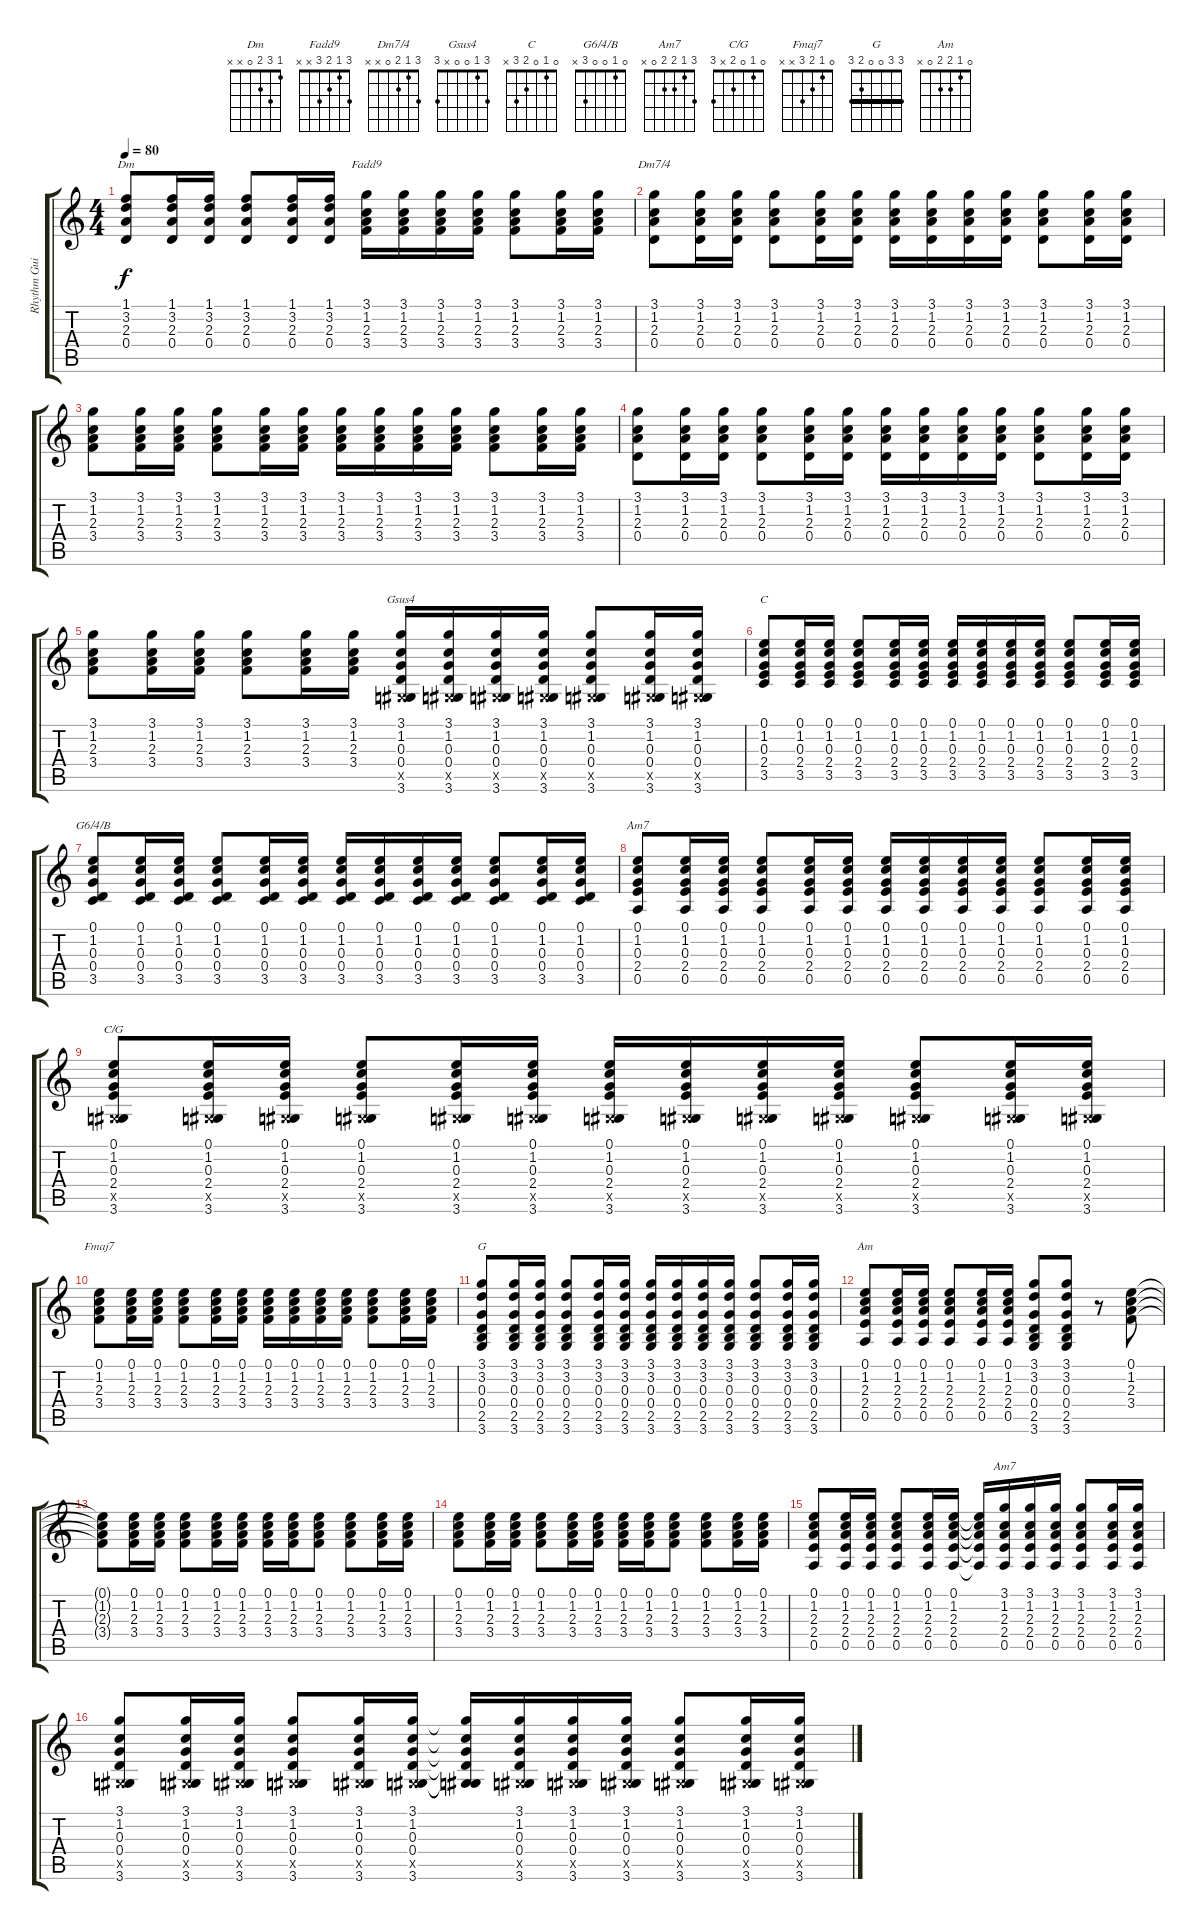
\track ("Rhythm Guitar" "Rhythm Gui") {instrument acousticguitarsteel}
\staff {score tabs}
\tuning (E4 B3 G3 D3 A2 E2) {hide}
\chord ("Dm" 1 3 2 0 x x)
\chord ("Fadd9" 3 1 2 3 x x)
\chord ("Dm7/4" 3 1 2 0 x x)
\chord ("Gsus4" 3 1 0 0 x 3)
\chord ("C" 0 1 0 2 3 x)
\chord ("G6/4/B" 0 1 0 0 3 x)
\chord ("Am7" 0 1 0 2 0 x)
\chord ("C/G" 0 1 0 2 x 3)
\chord ("Fmaj7" 0 1 2 3 x x)
\chord ("G" 3 3 0 0 2 3) {barre 3}
\chord ("Am" 0 1 2 2 0 x)
\chord ("Am7" 3 1 2 2 0 x)
\ts (4 4)
\tempo 80
\clef g2
\ks c
(1.1 3.2 2.3 0.4).8{ch "Dm" dy f} (1.1 3.2 2.3 0.4).16 (1.1 3.2 2.3 0.4).16 (1.1 3.2 2.3 0.4).8 (1.1 3.2 2.3 0.4).16 (1.1 3.2 2.3 0.4).16 (3.1 1.2 2.3 3.4).16{ch "Fadd9"} (3.1 1.2 2.3 3.4).16 (3.1 1.2 2.3 3.4).16 (3.1 1.2 2.3 3.4).16 (3.1 1.2 2.3 3.4).8 (3.1 1.2 2.3 3.4).16 (3.1 1.2 2.3 3.4).16 |
(3.1 1.2 2.3 0.4).8{ch "Dm7/4"} (3.1 1.2 2.3 0.4).16 (3.1 1.2 2.3 0.4).16 (3.1 1.2 2.3 0.4).8 (3.1 1.2 2.3 0.4).16 (3.1 1.2 2.3 0.4).16 (3.1 1.2 2.3 0.4).16 (3.1 1.2 2.3 0.4).16 (3.1 1.2 2.3 0.4).16 (3.1 1.2 2.3 0.4).16 (3.1 1.2 2.3 0.4).8 (3.1 1.2 2.3 0.4).16 (3.1 1.2 2.3 0.4).16 |
(3.1 1.2 2.3 3.4).8 (3.1 1.2 2.3 3.4).16 (3.1 1.2 2.3 3.4).16 (3.1 1.2 2.3 3.4).8 (3.1 1.2 2.3 3.4).16 (3.1 1.2 2.3 3.4).16 (3.1 1.2 2.3 3.4).16 (3.1 1.2 2.3 3.4).16 (3.1 1.2 2.3 3.4).16 (3.1 1.2 2.3 3.4).16 (3.1 1.2 2.3 3.4).8 (3.1 1.2 2.3 3.4).16 (3.1 1.2 2.3 3.4).16 |
(3.1 1.2 2.3 0.4).8 (3.1 1.2 2.3 0.4).16 (3.1 1.2 2.3 0.4).16 (3.1 1.2 2.3 0.4).8 (3.1 1.2 2.3 0.4).16 (3.1 1.2 2.3 0.4).16 (3.1 1.2 2.3 0.4).16 (3.1 1.2 2.3 0.4).16 (3.1 1.2 2.3 0.4).16 (3.1 1.2 2.3 0.4).16 (3.1 1.2 2.3 0.4).8 (3.1 1.2 2.3 0.4).16 (3.1 1.2 2.3 0.4).16 |
(3.1 1.2 2.3 3.4).8 (3.1 1.2 2.3 3.4).16 (3.1 1.2 2.3 3.4).16 (3.1 1.2 2.3 3.4).8 (3.1 1.2 2.3 3.4).16 (3.1 1.2 2.3 3.4).16 (3.1 1.2 0.3 0.4 -1.5{x} 3.6).16{ch "Gsus4"} (3.1 1.2 0.3 0.4 -1.5{x} 3.6).16 (3.1 1.2 0.3 0.4 -1.5{x} 3.6).16 (3.1 1.2 0.3 0.4 -1.5{x} 3.6).16 (3.1 1.2 0.3 0.4 -1.5{x} 3.6).8 (3.1 1.2 0.3 0.4 -1.5{x} 3.6).16 (3.1 1.2 0.3 0.4 -1.5{x} 3.6).16 |
(0.1 1.2 0.3 2.4 3.5).8{ch "C"} (0.1 1.2 0.3 2.4 3.5).16 (0.1 1.2 0.3 2.4 3.5).16 (0.1 1.2 0.3 2.4 3.5).8 (0.1 1.2 0.3 2.4 3.5).16 (0.1 1.2 0.3 2.4 3.5).16 (0.1 1.2 0.3 2.4 3.5).16 (0.1 1.2 0.3 2.4 3.5).16 (0.1 1.2 0.3 2.4 3.5).16 (0.1 1.2 0.3 2.4 3.5).16 (0.1 1.2 0.3 2.4 3.5).8 (0.1 1.2 0.3 2.4 3.5).16 (0.1 1.2 0.3 2.4 3.5).16 |
(0.1 1.2 0.3 0.4 3.5).8{ch "G6/4/B"} (0.1 1.2 0.3 0.4 3.5).16 (0.1 1.2 0.3 0.4 3.5).16 (0.1 1.2 0.3 0.4 3.5).8 (0.1 1.2 0.3 0.4 3.5).16 (0.1 1.2 0.3 0.4 3.5).16 (0.1 1.2 0.3 0.4 3.5).16 (0.1 1.2 0.3 0.4 3.5).16 (0.1 1.2 0.3 0.4 3.5).16 (0.1 1.2 0.3 0.4 3.5).16 (0.1 1.2 0.3 0.4 3.5).8 (0.1 1.2 0.3 0.4 3.5).16 (0.1 1.2 0.3 0.4 3.5).16 |
(0.1 1.2 0.3 2.4 0.5).8{ch "Am7"} (0.1 1.2 0.3 2.4 0.5).16 (0.1 1.2 0.3 2.4 0.5).16 (0.1 1.2 0.3 2.4 0.5).8 (0.1 1.2 0.3 2.4 0.5).16 (0.1 1.2 0.3 2.4 0.5).16 (0.1 1.2 0.3 2.4 0.5).16 (0.1 1.2 0.3 2.4 0.5).16 (0.1 1.2 0.3 2.4 0.5).16 (0.1 1.2 0.3 2.4 0.5).16 (0.1 1.2 0.3 2.4 0.5).8 (0.1 1.2 0.3 2.4 0.5).16 (0.1 1.2 0.3 2.4 0.5).16 |
(0.1 1.2 0.3 2.4 -1.5{x} 3.6).8{ch "C/G"} (0.1 1.2 0.3 2.4 -1.5{x} 3.6).16 (0.1 1.2 0.3 2.4 -1.5{x} 3.6).16 (0.1 1.2 0.3 2.4 -1.5{x} 3.6).8 (0.1 1.2 0.3 2.4 -1.5{x} 3.6).16 (0.1 1.2 0.3 2.4 -1.5{x} 3.6).16 (0.1 1.2 0.3 2.4 -1.5{x} 3.6).16 (0.1 1.2 0.3 2.4 -1.5{x} 3.6).16 (0.1 1.2 0.3 2.4 -1.5{x} 3.6).16 (0.1 1.2 0.3 2.4 -1.5{x} 3.6).16 (0.1 1.2 0.3 2.4 -1.5{x} 3.6).8 (0.1 1.2 0.3 2.4 -1.5{x} 3.6).16 (0.1 1.2 0.3 2.4 -1.5{x} 3.6).16 |
(0.1 1.2 2.3 3.4).8{ch "Fmaj7"} (0.1 1.2 2.3 3.4).16 (0.1 1.2 2.3 3.4).16 (0.1 1.2 2.3 3.4).8 (0.1 1.2 2.3 3.4).16 (0.1 1.2 2.3 3.4).16 (0.1 1.2 2.3 3.4).16 (0.1 1.2 2.3 3.4).16 (0.1 1.2 2.3 3.4).16 (0.1 1.2 2.3 3.4).16 (0.1 1.2 2.3 3.4).8 (0.1 1.2 2.3 3.4).16 (0.1 1.2 2.3 3.4).16 |
(3.1 3.2 0.3 0.4 2.5 3.6).8{ch "G"} (3.1 3.2 0.3 0.4 2.5 3.6).16 (3.1 3.2 0.3 0.4 2.5 3.6).16 (3.1 3.2 0.3 0.4 2.5 3.6).8 (3.1 3.2 0.3 0.4 2.5 3.6).16 (3.1 3.2 0.3 0.4 2.5 3.6).16 (3.1 3.2 0.3 0.4 2.5 3.6).16 (3.1 3.2 0.3 0.4 2.5 3.6).16 (3.1 3.2 0.3 0.4 2.5 3.6).16 (3.1 3.2 0.3 0.4 2.5 3.6).16 (3.1 3.2 0.3 0.4 2.5 3.6).8 (3.1 3.2 0.3 0.4 2.5 3.6).16 (3.1 3.2 0.3 0.4 2.5 3.6).16 |
(0.1 1.2 2.3 2.4 0.5).8{ch "Am"} (0.1 1.2 2.3 2.4 0.5).16 (0.1 1.2 2.3 2.4 0.5).16 (0.1 1.2 2.3 2.4 0.5).8 (0.1 1.2 2.3 2.4 0.5).16 (0.1 1.2 2.3 2.4 0.5).16 (3.1 3.2 0.3 0.4 2.5 3.6).8 (3.1 3.2 0.3 0.4 2.5 3.6).8 r.8 (0.1 1.2 2.3 3.4).8 |
(0.1{t} 1.2{t} 2.3{t} 3.4{t}).8 (0.1 1.2 2.3 3.4).16 (0.1 1.2 2.3 3.4).16 (0.1 1.2 2.3 3.4).8 (0.1 1.2 2.3 3.4).16 (0.1 1.2 2.3 3.4).16 (0.1 1.2 2.3 3.4).16 (0.1 1.2 2.3 3.4).16 (0.1 1.2 2.3 3.4).8 (0.1 1.2 2.3 3.4).8 (0.1 1.2 2.3 3.4).16 (0.1 1.2 2.3 3.4).16 |
(0.1 1.2 2.3 3.4).8 (0.1 1.2 2.3 3.4).16 (0.1 1.2 2.3 3.4).16 (0.1 1.2 2.3 3.4).8 (0.1 1.2 2.3 3.4).16 (0.1 1.2 2.3 3.4).16 (0.1 1.2 2.3 3.4).16 (0.1 1.2 2.3 3.4).16 (0.1 1.2 2.3 3.4).8 (0.1 1.2 2.3 3.4).8 (0.1 1.2 2.3 3.4).16 (0.1 1.2 2.3 3.4).16 |
(0.1 1.2 2.3 2.4 0.5).8 (0.1 1.2 2.3 2.4 0.5).16 (0.1 1.2 2.3 2.4 0.5).16 (0.1 1.2 2.3 2.4 0.5).8 (0.1 1.2 2.3 2.4 0.5).16 (0.1 1.2 2.3 2.4 0.5).16 (0.1{t} 1.2{t} 2.3{t} 2.4{t} 0.5{t}).16 (3.1 1.2 2.3 2.4 0.5).16{ch "Am7"} (3.1 1.2 2.3 2.4 0.5).16 (3.1 1.2 2.3 2.4 0.5).16 (3.1 1.2 2.3 2.4 0.5).8 (3.1 1.2 2.3 2.4 0.5).16 (3.1 1.2 2.3 2.4 0.5).16 |
(3.1 1.2 0.3 0.4 -1.5{x} 3.6).8 (3.1 1.2 0.3 0.4 -1.5{x} 3.6).16 (3.1 1.2 0.3 0.4 -1.5{x} 3.6).16 (3.1 1.2 0.3 0.4 -1.5{x} 3.6).8 (3.1 1.2 0.3 0.4 -1.5{x} 3.6).16 (3.1 1.2 0.3 0.4 -1.5{x} 3.6).16 (3.1{t} 1.2{t} 0.3{t} 0.4{t} -1.5{t} 3.6{t}).16 (3.1 1.2 0.3 0.4 -1.5{x} 3.6).16 (3.1 1.2 0.3 0.4 -1.5{x} 3.6).16 (3.1 1.2 0.3 0.4 -1.5{x} 3.6).16 (3.1 1.2 0.3 0.4 -1.5{x} 3.6).8 (3.1 1.2 0.3 0.4 -1.5{x} 3.6).16 (3.1 1.2 0.3 0.4 -1.5{x} 3.6).16
